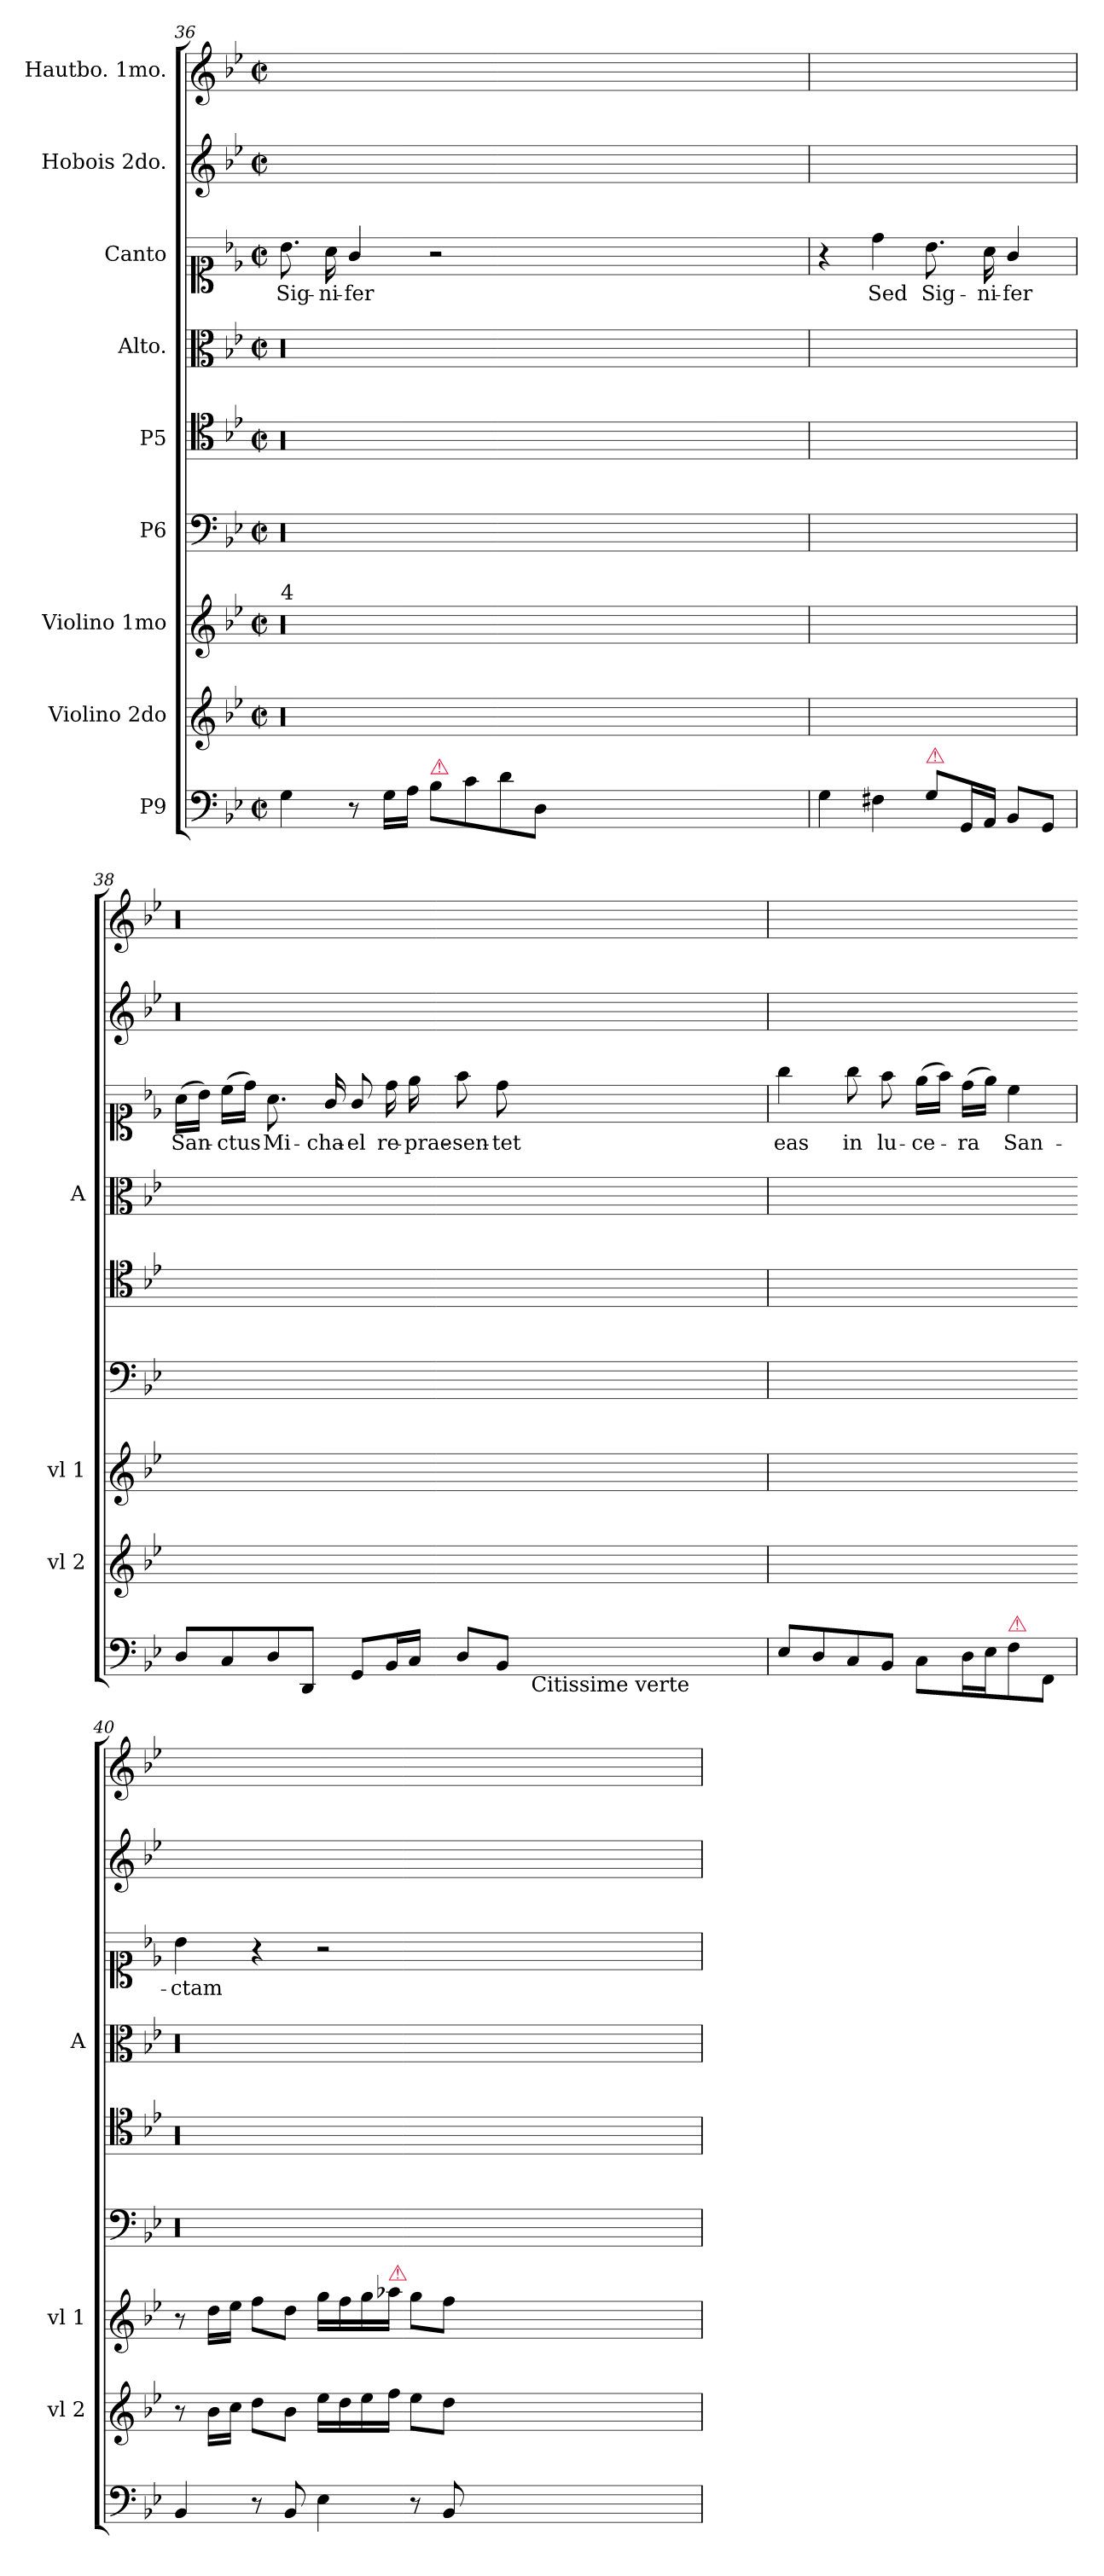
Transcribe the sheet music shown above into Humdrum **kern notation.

**kern	**kern	**kern	**kern	**kern	**kern	**kern	**text	**kern	**kern
*part9	*part8	*part7	*part6	*part5	*part4	*part3	*part3	*part2	*part1
*staff9	*staff8	*staff7	*staff6	*staff5	*staff4	*staff3	*staff3	*staff2	*staff1
*I"P9	*I"Violino 2do	*I"Violino 1mo	*I"P6	*I"P5	*I"Alto.	*I"Canto	*	*I"Hobois 2do.	*I"Hautbo. 1mo.
*	*I'vl 2	*I'vl 1	*	*	*I'A	*	*	*	*
*clefF4	*clefG2	*clefG2	*clefF4	*clefC4	*clefC3	*clefC1	*	*clefG2	*clefG2
*k[b-e-]	*k[b-e-]	*k[b-e-]	*k[b-e-]	*k[b-e-]	*k[b-e-]	*k[b-e-]	*	*k[b-e-]	*k[b-e-]
*g:	*g:	*g:	*g:	*g:	*g:	*g:	*	*g:	*g:
*M2/2	*M2/2	*M2/2	*M2/2	*M2/2	*M2/2	*M2/2	*	*M2/2	*M2/2
*met(c|)	*met(c|)	*met(c|)	*met(c|)	*met(c|)	*met(c|)	*met(c|)	*	*met(c|)	*met(c|)
=36	=36	=36	=36	=36	=36	=36	=36	=36	=36
!	!	!LO:TX:a:t=4	!	!	!	!	!	!	!
4G\	00r	00r	00r	00r	00r	8.b-\	Sig-	00ryy	00ryy
.	.	.	.	.	.	16a\	-ni-	.	.
8r	.	.	.	.	.	4g/	-fer	.	.
16G\LL	.	.	.	.	.	.	.	.	.
16A\JJ	.	.	.	.	.	.	.	.	.
!LO:TX:a:color=crimson:t=⚠	!	!	!	!	!	!	!	!	!
8B-\L	.	.	.	.	.	2r	.	.	.
8c\	.	.	.	.	.	.	.	.	.
8d\	.	.	.	.	.	.	.	.	.
8D/J	.	.	.	.	.	.	.	.	.
0.ryy	.	.	.	.	.	0.ryy	.	.	.
=37	=37	=37	=37	=37	=37	=37	=37	=37	=37
4G\	1ryy	1ryy	1ryy	1ryy	1ryy	4r	.	1ryy	1ryy
!	!	!	!	!	!	!	!LO:LY:i	!	!
4F#X\	.	.	.	.	.	4dd\	Sed	.	.
!LO:TX:a:color=crimson:t=⚠	!	!	!	!	!	!	!	!	!
!	!	!	!	!	!	!	!LO:LY:i	!	!
8G\L	.	.	.	.	.	8.b-\	Sig-	.	.
16GG/L	.	.	.	.	.	.	.	.	.
!	!	!	!	!	!	!	!LO:LY:i	!	!
16AA/JJ	.	.	.	.	.	16a\	-ni-	.	.
!	!	!	!	!	!	!	!LO:LY:i	!	!
8BB-/L	.	.	.	.	.	4g/	-fer	.	.
8GG/J	.	.	.	.	.	.	.	.	.
=38	=38	=38	=38	=38	=38	=38	=38	=38	=38
8D/L	00ryy	00ryy	00ryy	00ryy	00ryy	(16a\LL	San-	00r	00r
.	.	.	.	.	.	16b-\JJ)	.	.	.
8C/	.	.	.	.	.	(16cc\LL	-ctus	.	.
.	.	.	.	.	.	16dd\JJ)	.	.	.
8D/	.	.	.	.	.	8.a\	Mi-	.	.
8DD/J	.	.	.	.	.	.	.	.	.
.	.	.	.	.	.	16g/	-cha-	.	.
8GG/L	.	.	.	.	.	8g/	-el	.	.
16BB-/L	.	.	.	.	.	16dd\	re-	.	.
16C/JJ	.	.	.	.	.	16ee-\	-prae-	.	.
8D/L	.	.	.	.	.	8ff\	-sen-	.	.
8BB-/J	.	.	.	.	.	8dd\	-tet	.	.
!LO:TX:b:t=Citissime verte	!	!	!	!	!	!	!	!	!
0.ryy	.	.	.	.	.	0.ryy	.	.	.
=39	=39	=39	=39	=39	=39	=39	=39	=39	=39
8E-/L	1ryy	1ryy	1ryy	1ryy	1ryy	4gg\	eas	1ryy	1ryy
8D/	.	.	.	.	.	.	.	.	.
8C/	.	.	.	.	.	8gg\	in	.	.
8BB-/J	.	.	.	.	.	8ff\	lu-	.	.
8C\L	.	.	.	.	.	(16ee-\LL	-ce-	.	.
.	.	.	.	.	.	16ff\JJ)	.	.	.
16D\L	.	.	.	.	.	(16dd\LL	-ra	.	.
16E-\J	.	.	.	.	.	16ee-\JJ)	.	.	.
!LO:TX:a:color=crimson:t=⚠	!	!	!	!	!	!	!	!	!
8F\	.	.	.	.	.	4cc\	San-	.	.
8FF/J	.	.	.	.	.	.	.	.	.
=40	=40-	=40-	=40	=40	=40	=40	=40	=40	=40
4BB-/	8r	8r	00r	00r	00r	4b-\	-ctam	00ryy	00ryy
.	16b-\LL	16dd\LL	.	.	.	.	.	.	.
.	16cc\JJ	16ee-\JJ	.	.	.	.	.	.	.
8r	8dd\L	8ff\L	.	.	.	4r	.	.	.
8BB-/	8b-\J	8dd\J	.	.	.	.	.	.	.
4E-\	16ee-\LL	16gg\LL	.	.	.	2r	.	.	.
.	16dd\	16ff\	.	.	.	.	.	.	.
.	16ee-\	16gg\	.	.	.	.	.	.	.
!	!	!LO:TX:a:color=crimson:t=⚠	!	!	!	!	!	!	!
.	16ff\JJ	16aa-X\JJ	.	.	.	.	.	.	.
8r	8ee-\L	8gg\L	.	.	.	.	.	.	.
8BB-/	8dd\J	8ff\J	.	.	.	.	.	.	.
0.ryy	0.ryy	0.ryy	.	.	.	0.ryy	.	.	.
=	=	=	=	=	=	=	=	=	=
*-	*-	*-	*-	*-	*-	*-	*-	*-	*-
